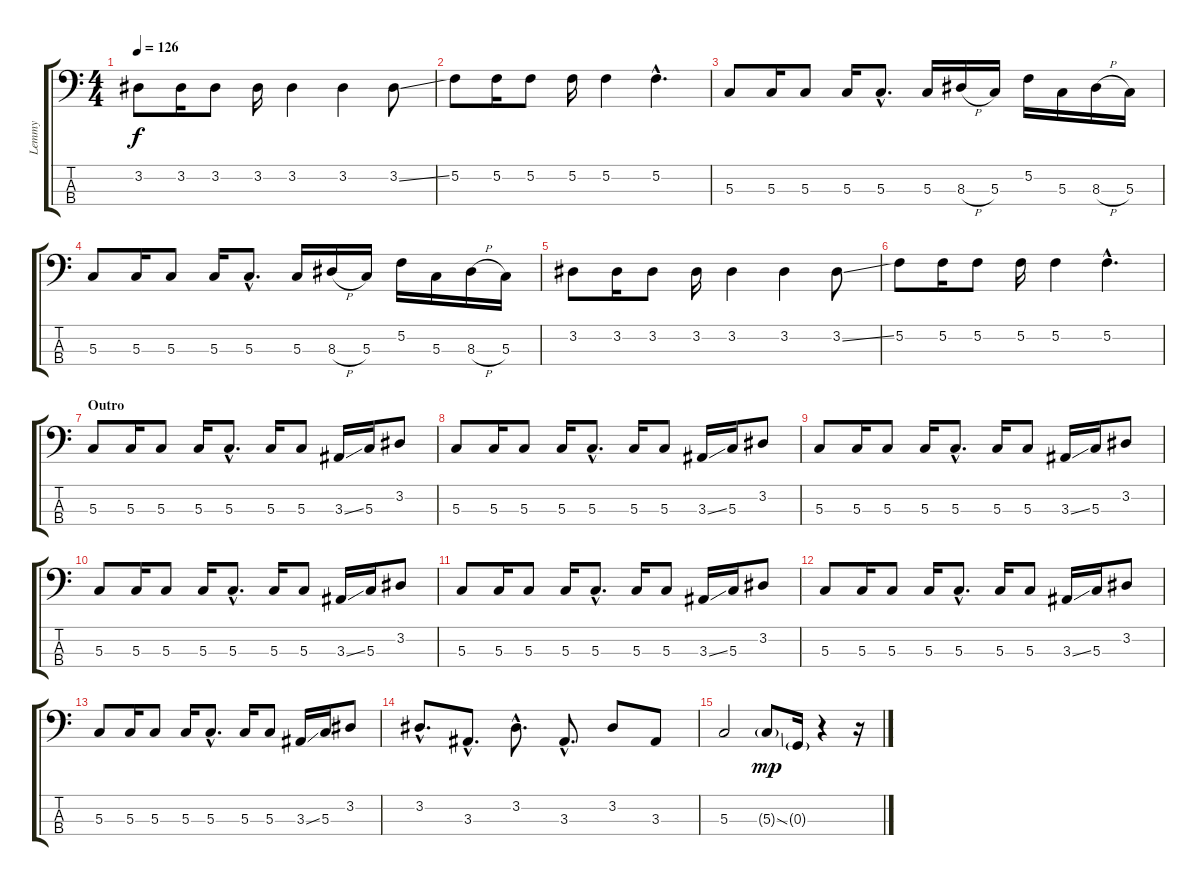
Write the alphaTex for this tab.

\track ("Lemmy" "Lemmy") {instrument electricbassfinger}
\staff {score tabs}
\tuning (F2 C2 G1 C1) {hide}
\ts (4 4)
\tempo 126
\clef f4
\ks c
3.2.8{dy f} 3.2.16 3.2.8 3.2.16 3.2.4 3.2.4 3.2{ss}.8 |
5.2.8 5.2.16 5.2.8 5.2.16 5.2.4 5.2{hac}.4{d} |
5.3.8 5.3.16 5.3.8 5.3.16 5.3{hac}.8{d} 5.3.16 8.3{h}.16 5.3.16 5.2.16 5.3.16 8.3{h}.16 5.3.16 |
5.3.8 5.3.16 5.3.8 5.3.16 5.3{hac}.8{d} 5.3.16 8.3{h}.16 5.3.16 5.2.16 5.3.16 8.3{h}.16 5.3.16 |
3.2.8 3.2.16 3.2.8 3.2.16 3.2.4 3.2.4 3.2{ss}.8 |
5.2.8 5.2.16 5.2.8 5.2.16 5.2.4 5.2{hac}.4{d} |
\section ("" "Outro")
5.3.8 5.3.16 5.3.8 5.3.16 5.3{hac}.8{d} 5.3.16 5.3.8 3.3{ss}.16 5.3.16 3.2.8 |
5.3.8 5.3.16 5.3.8 5.3.16 5.3{hac}.8{d} 5.3.16 5.3.8 3.3{ss}.16 5.3.16 3.2.8 |
5.3.8 5.3.16 5.3.8 5.3.16 5.3{hac}.8{d} 5.3.16 5.3.8 3.3{ss}.16 5.3.16 3.2.8 |
5.3.8 5.3.16 5.3.8 5.3.16 5.3{hac}.8{d} 5.3.16 5.3.8 3.3{ss}.16 5.3.16 3.2.8 |
5.3.8 5.3.16 5.3.8 5.3.16 5.3{hac}.8{d} 5.3.16 5.3.8 3.3{ss}.16 5.3.16 3.2.8 |
5.3.8 5.3.16 5.3.8 5.3.16 5.3{hac}.8{d} 5.3.16 5.3.8 3.3{ss}.16 5.3.16 3.2.8 |
5.3.8 5.3.16 5.3.8 5.3.16 5.3{hac}.8{d} 5.3.16 5.3.8 3.3{ss}.16 5.3.16 3.2.8 |
3.2{hac}.8{d} 3.3{hac}.8{d} 3.2{hac}.8{d} 3.3{hac}.8{d} 3.2.8 3.3.8 |
5.3.2 5.3{ss g}.8{dy mp} 0.3{g}.16 r.4 r.16
